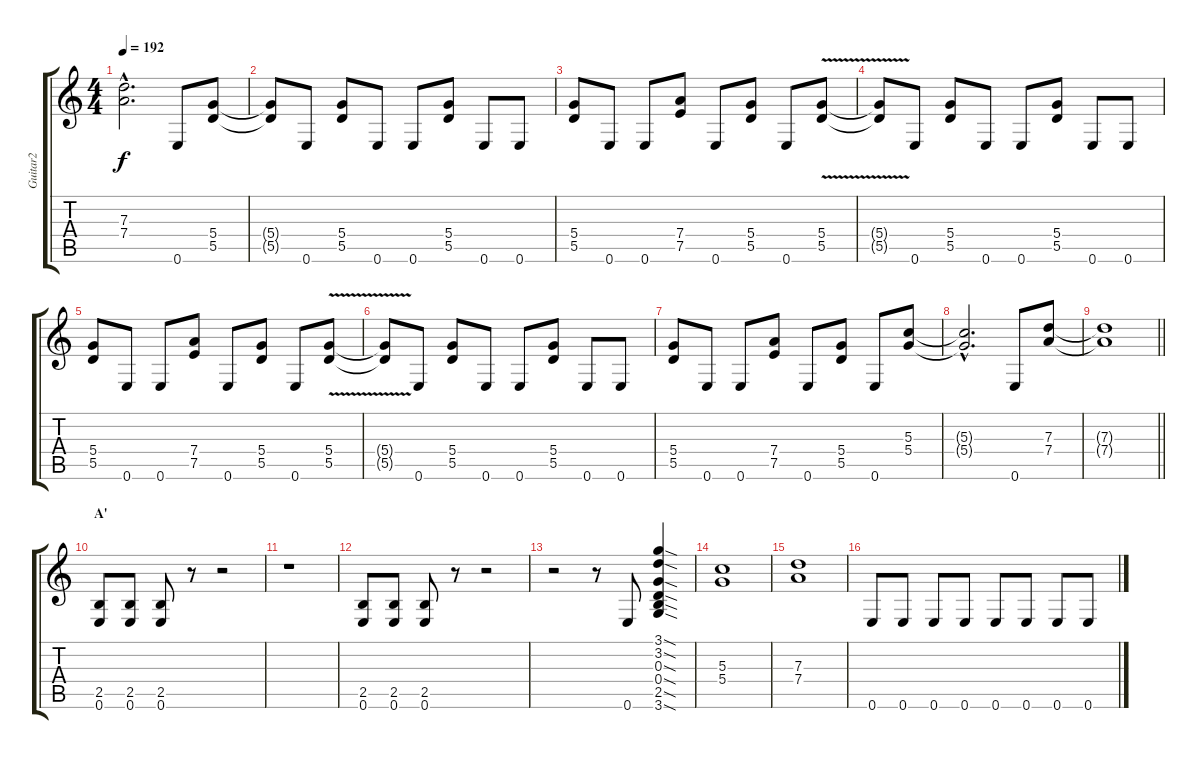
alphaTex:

\track ("Guitar2" "Guitar2") {instrument distortionguitar}
\staff {score tabs}
\tuning (E4 B3 G3 D3 A2 E2) {hide}
\ts (4 4)
\tempo 192
\clef g2
\ks c
(7.3{hac t} 7.4{hac t}).2{d dy f} 0.6.8 (5.4 5.5).8 |
(5.4{t} 5.5{t}).8 0.6.8 (5.4 5.5).8 0.6.8 0.6.8 (5.4 5.5).8 0.6.8 0.6.8 |
(5.4 5.5).8 0.6.8 0.6.8 (7.4 7.5).8 0.6.8 (5.4 5.5).8 0.6.8 (5.4{v} 5.5).8 |
(5.4{t} 5.5{t}).8 0.6.8 (5.4 5.5).8 0.6.8 0.6.8 (5.4 5.5).8 0.6.8 0.6.8 |
(5.4 5.5).8 0.6.8 0.6.8 (7.4 7.5).8 0.6.8 (5.4 5.5).8 0.6.8 (5.4{v} 5.5).8 |
(5.4{t} 5.5{t}).8 0.6.8 (5.4 5.5).8 0.6.8 0.6.8 (5.4 5.5).8 0.6.8 0.6.8 |
(5.4 5.5).8 0.6.8 0.6.8 (7.4 7.5).8 0.6.8 (5.4 5.5).8 0.6.8 (5.3 5.4).8 |
(5.3{hac t} 5.4{hac t}).2{d} 0.6.8 (7.3 7.4).8 |
\barLineRight lightlight
(7.3{t} 7.4{t}).1 |
\section ("" "A'")
(2.5 0.6).8 (2.5 0.6).8 (2.5 0.6).8 r.8 r.2 |
r.1 |
(2.5 0.6).8 (2.5 0.6).8 (2.5 0.6).8 r.8 r.2 |
r.2 r.8 0.6.8 (3.1{sod} 3.2{sod} 0.3{sod} 0.4{sod} 2.5{sod} 3.6{sod}).4 |
(5.3 5.4).1 |
(7.3 7.4).1 |
0.6.8 0.6.8 0.6.8 0.6.8 0.6.8 0.6.8 0.6.8 0.6.8
